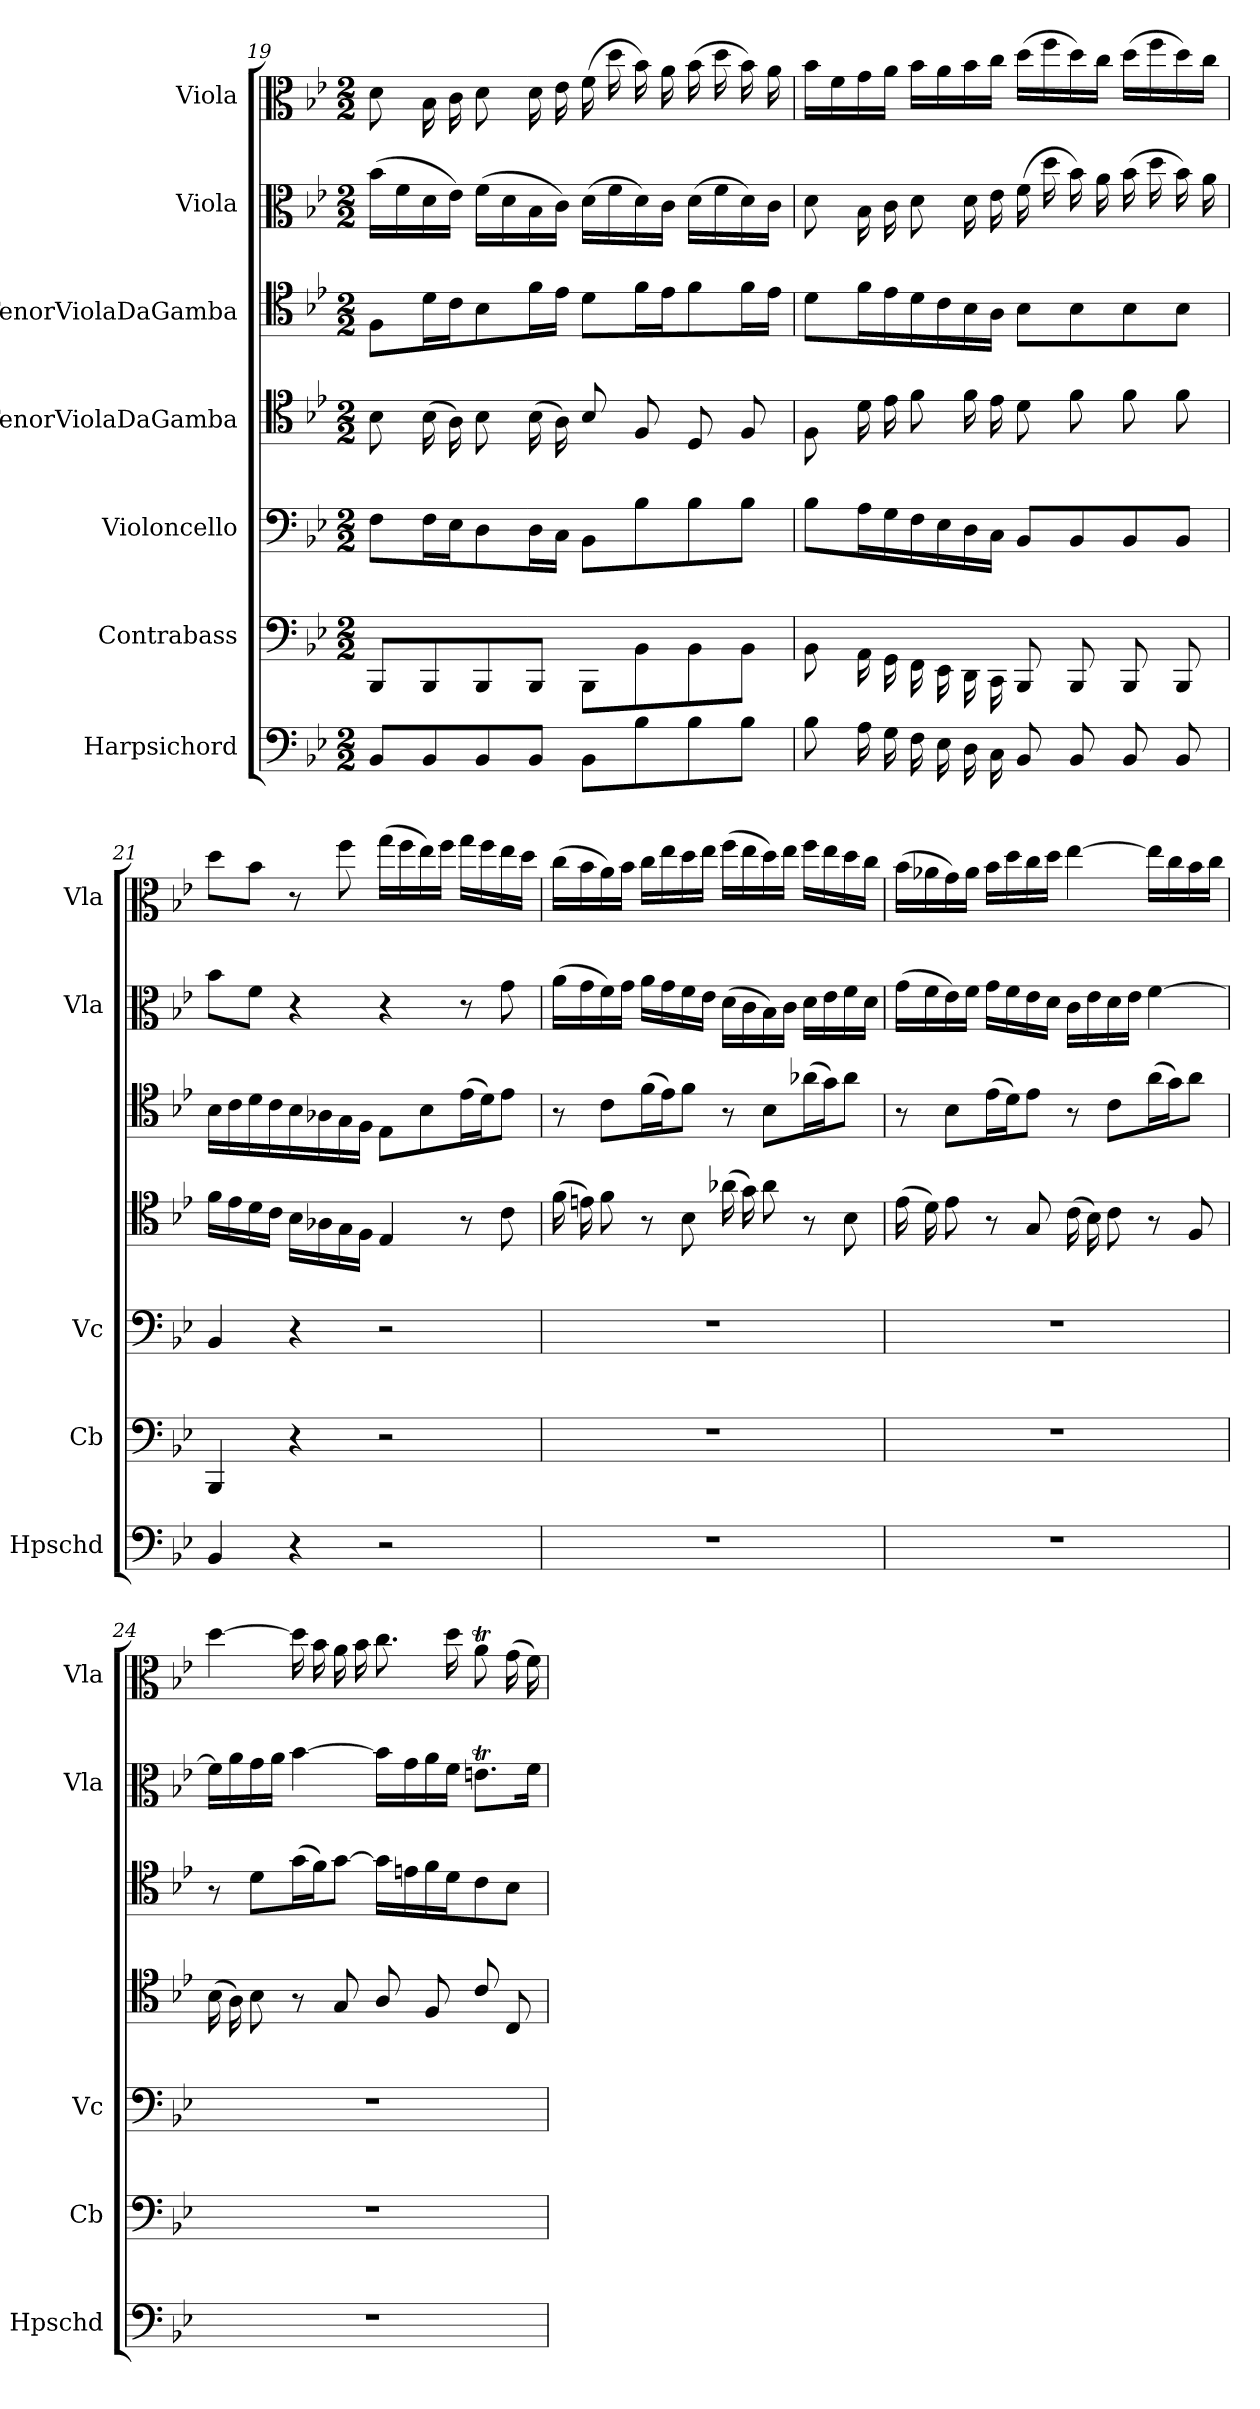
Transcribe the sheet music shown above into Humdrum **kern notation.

**kern	**kern	**kern	**kern	**kern	**kern	**kern
*part7	*part6	*part5	*part4	*part3	*part2	*part1
*staff7	*staff6	*staff5	*staff4	*staff3	*staff2	*staff1
*I"Harpsichord	*I"Contrabass	*I"Violoncello	*I"TenorViolaDaGamba	*I"TenorViolaDaGamba	*I"Viola	*I"Viola
*I'Hpschd	*I'Cb	*I'Vc	*	*	*I'Vla	*I'Vla
*clefF4	*clefF4	*clefF4	*clefC4	*clefC4	*clefC3	*clefC3
*k[b-e-]	*k[b-e-]	*k[b-e-]	*k[b-e-]	*k[b-e-]	*k[b-e-]	*k[b-e-]
*B-:	*B-:	*B-:	*B-:	*B-:	*B-:	*B-:
*M2/2	*M2/2	*M2/2	*M2/2	*M2/2	*M2/2	*M2/2
=19	=19	=19	=19	=19	=19	=19
8BB-/L	8BBB-/L	8F\L	8B-\	8F\L	(16b-\LL	8d\
.	.	.	.	.	16f\	.
8BB-/	8BBB-/	16F\L	(16B-\	16d\L	16d\	16B-\
.	.	16E-\J	16A\)	16c\J	16e-\JJ)	16c\
8BB-/	8BBB-/	8D\	8B-\	8B-\	(16f\LL	8d\
.	.	.	.	.	16d\	.
8BB-/J	8BBB-/J	16D\L	(16B-\	16f\L	16B-\	16d\
.	.	16C\JJ	16A\)	16e-\JJ	16c\JJ)	16e-\
8BB-\L	8BBB-\L	8BB-\L	8B-/	8d\L	(16d\LL	(16f\
.	.	.	.	.	16f\	16dd\
8B-\	8BB-\	8B-\	8F/	16f\L	16d\)	16b-\)
.	.	.	.	16e-\J	16c\JJ	16a\
8B-\	8BB-\	8B-\	8D/	8f\	(16d\LL	(16b-\
.	.	.	.	.	16f\	16dd\
8B-\J	8BB-\J	8B-\J	8F/	16f\L	16d\)	16b-\)
.	.	.	.	16e-\JJ	16c\JJ	16a\
=20	=20	=20	=20	=20	=20	=20
8B-\	8BB-\	8B-\L	8F\	8d\L	8d\	16b-\LL
.	.	.	.	.	.	16f\
16A\	16AA\	16A\L	16d\	16f\L	16B-\	16g\
16G\	16GG\	16G\	16e-\	16e-\	16c\	16a\JJ
16F\	16FF\	16F\	8f\	16d\	8d\	16b-\LL
16E-\	16EE-\	16E-\	.	16c\	.	16a\
16D\	16DD\	16D\	16f\	16B-\	16d\	16b-\
16C\	16CC\	16C\JJ	16e-\	16A\JJ	16e-\	16cc\JJ
8BB-/	8BBB-/	8BB-/L	8d\	8B-\L	(16f\	(16dd\LL
.	.	.	.	.	16dd\	16ff\
8BB-/	8BBB-/	8BB-/	8f\	8B-\	16b-\)	16dd\)
.	.	.	.	.	16a\	16cc\JJ
8BB-/	8BBB-/	8BB-/	8f\	8B-\	(16b-\	(16dd\LL
.	.	.	.	.	16dd\	16ff\
8BB-/	8BBB-/	8BB-/J	8f\	8B-\J	16b-\)	16dd\)
.	.	.	.	.	16a\	16cc\JJ
=21	=21	=21	=21	=21	=21	=21
4BB-/	4BBB-/	4BB-/	16f\LL	16B-\LL	8b-\L	8dd\L
.	.	.	16e-\	16c\	.	.
.	.	.	16d\	16d\	8f\J	8b-\J
.	.	.	16c\JJ	16c\	.	.
4r	4r	4r	16B-\LL	16B-\	4r	8r
.	.	.	16A-X\	16A-X\	.	.
.	.	.	16G\	16G\	.	8ff\
.	.	.	16F\JJ	16F\JJ	.	.
2r	2r	2r	4E-/	8E-\L	4r	(16gg\LL
.	.	.	.	.	.	16ff\
.	.	.	.	8B-\	.	16ee-\)
.	.	.	.	.	.	16ff\JJ
.	.	.	8r	(16e-\L	8r	16gg\LL
.	.	.	.	16d\J)	.	16ff\
.	.	.	8c\	8e-\J	8g\	16ee-\
.	.	.	.	.	.	16dd\JJ
=22	=22	=22	=22	=22	=22	=22
1r	1r	1r	(16f\	8r	(16a\LL	(16cc\LL
.	.	.	16en\)	.	16g\	16b-\
.	.	.	8f\	8c\L	16f\)	16a\)
.	.	.	.	.	16g\JJ	16b-\JJ
.	.	.	8r	(16f\L	16a\LL	16cc\LL
.	.	.	.	16e-\J)	16g\	16ee-\
.	.	.	8B-\	8f\J	16f\	16dd\
.	.	.	.	.	16e-\JJ	16ee-\JJ
.	.	.	(16a-X\	8r	(16d\LL	(16ff\LL
.	.	.	16g\)	.	16c\	16ee-\
.	.	.	8a-\	8B-\L	16B-\)	16dd\)
.	.	.	.	.	16c\JJ	16ee-\JJ
.	.	.	8r	(16a-X\L	16d\LL	16ff\LL
.	.	.	.	16g\J)	16e-\	16ee-\
.	.	.	8B-\	8a-\J	16f\	16dd\
.	.	.	.	.	16d\JJ	16cc\JJ
=23	=23	=23	=23	=23	=23	=23
1r	1r	1r	(16e-\	8r	(16g\LL	(16b-\LL
.	.	.	16d\)	.	16f\	16a-X\
.	.	.	8e-\	8B-\L	16e-\)	16g\)
.	.	.	.	.	16f\JJ	16a-\JJ
.	.	.	8r	(16e-\L	16g\LL	16b-\LL
.	.	.	.	16d\J)	16f\	16dd\
.	.	.	8G/	8e-\J	16e-\	16cc\
.	.	.	.	.	16d\JJ	16dd\JJ
.	.	.	(16c\	8r	16c\LL	[4ee-\
.	.	.	16B-\)	.	16e-\	.
.	.	.	8c\	8c\L	16d\	.
.	.	.	.	.	16e-\JJ	.
.	.	.	8r	(16a\L	[4f\	16ee-\LL]
.	.	.	.	16g\J)	.	16cc\
.	.	.	8F/	8a\J	.	16b-\
.	.	.	.	.	.	16cc\JJ
=24	=24	=24	=24	=24	=24	=24
1r	1r	1r	(16B-\	8r	16f\LL]	[4dd\
.	.	.	16A\)	.	16a\	.
.	.	.	8B-\	8d\L	16g\	.
.	.	.	.	.	16a\JJ	.
.	.	.	8r	(16g\L	[4b-\	16dd\]
.	.	.	.	16f\J)	.	16b-\
.	.	.	8G/	[8g\J	.	16a\
.	.	.	.	.	.	16b-\
.	.	.	8A/	16g\LL]	16b-\LL]	8.cc\
.	.	.	.	16en\	16g\	.
.	.	.	8F/	16f\	16a\	.
.	.	.	.	16d\J	16f\JJ	16dd\
.	.	.	8c/	8c\	8.ent\L	8at\
.	.	.	8C/	8B-\J	.	(16g\
.	.	.	.	.	16f\Jk	16f\)
=	=	=	=	=	=	=
*-	*-	*-	*-	*-	*-	*-
